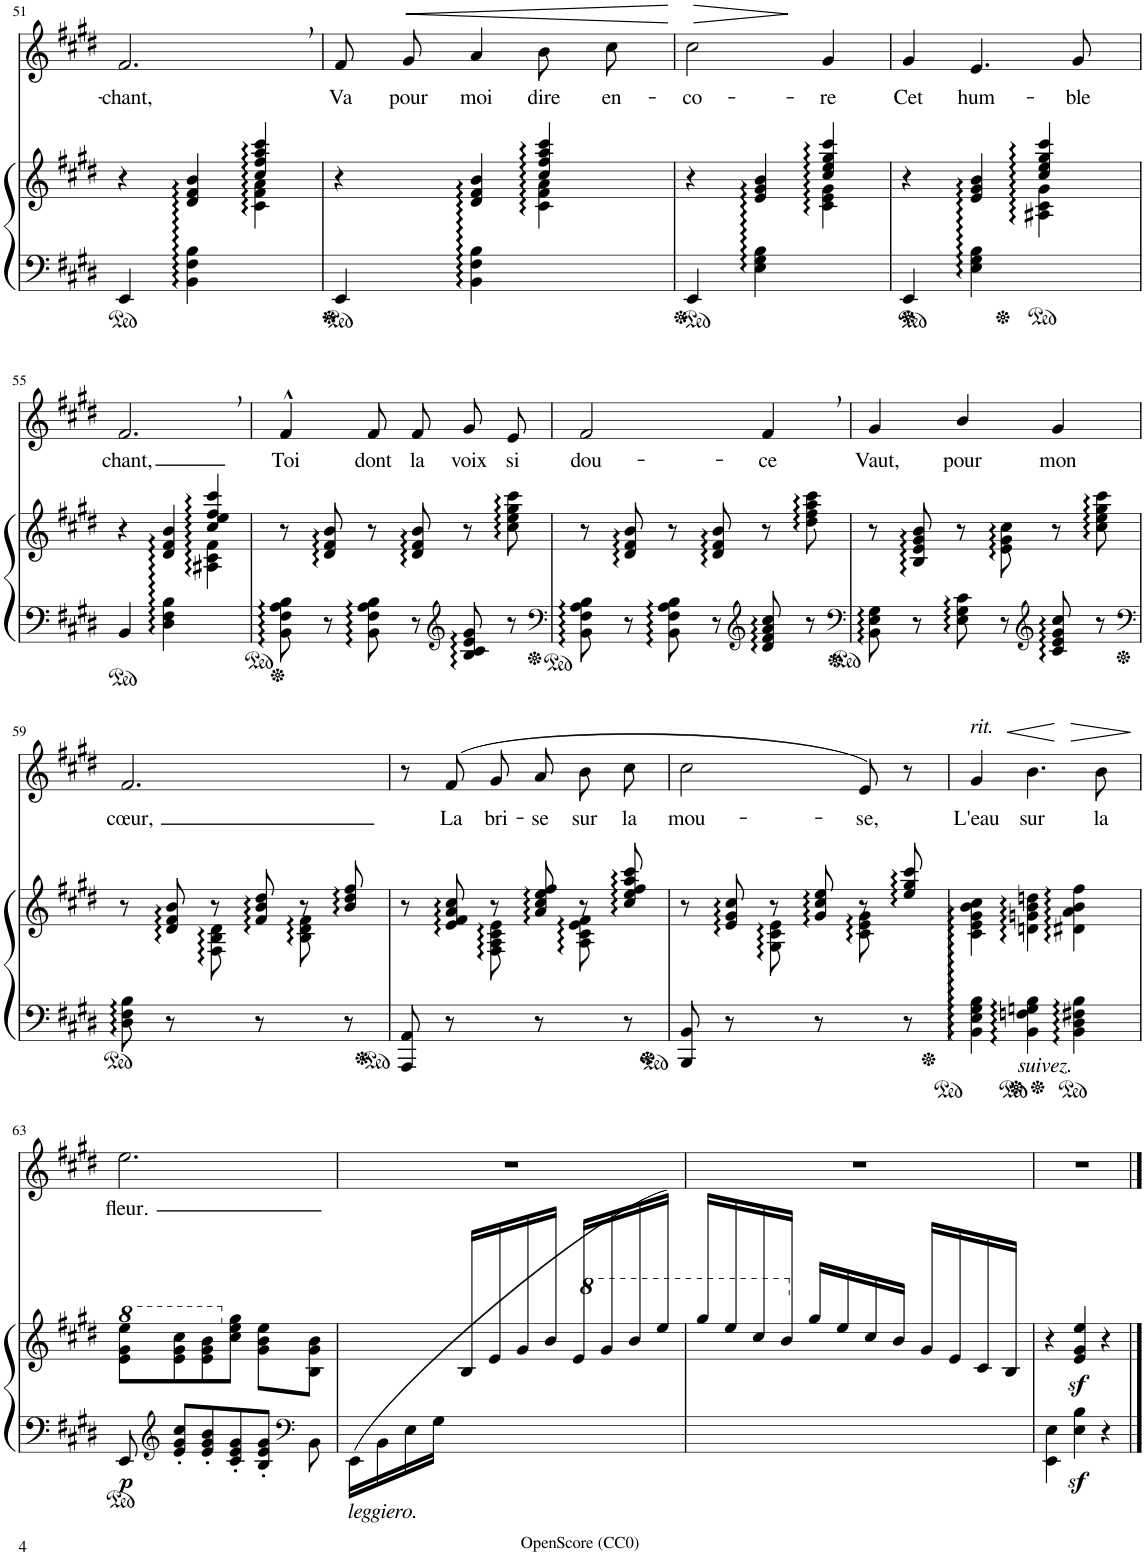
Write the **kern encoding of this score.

**kern	**kern	**dynam	**kern	**text	**dynam
*part2	*part2	*part2	*part1	*part1	*part1
*staff3	*staff2	*staff2/3	*staff1	*staff1	*staff1
*I"PIANO	*	*	*I"Chant Voice	*	*
*I'Pno	*	*	*	*	*
!!LO:PB:g=z
*clefF4	*clefG2	*	*clefG2	*	*
*k[f#c#g#d#]	*k[f#c#g#d#]	*	*k[f#c#g#d#]	*	*
*M3/4	*M3/4	*	*M3/4	*	*
*ped	*	*	*	*	*
=51	=51	=51	=51	=51	=51
*^	*^	*	*	*	*
*	*	*	*^	*	*	*	*
!	!	!	!	!	!	!	!LO:LY:b	!
4EE/	4ryy	4r	2ryy	2ryy	.	2.f#,/	-chant,	.
4BB\ 4F#\ 4B\	4BB 4F# 4B 4d# 4f# 4b	4d#/ 4f#/ 4b/	.	.	.	.	.	.
4ryy	4ryy	4cc#/ 4ff#/ 4aa/ 4ccc#/	4c# 4f# 4a 4cc# 4ff# 4aa 4ccc#	4c#\ 4f#\ 4a\	.	.	.	.
=52	=52	=52	=52	=52	=52	=52	=52	=52
*ped	*	*	*	*	*	*	*	*
*	*	*Xped	*	*	*	*	*	*
!	!	!	!	!	!	!	!LO:LY:b	!
4EE/	4ryy	4r	2ryy	2ryy	.	8f#/L	Va	.
!	!	!	!	!	!	!	!LO:LY:b	!LO:HP:b
.	.	.	.	.	.	8g#/J	pour	<
!	!	!	!	!	!	!	!LO:LY:b	!
4BB\ 4F#\ 4B\	4BB 4F# 4B 4d# 4f# 4b	4d#/ 4f#/ 4b/	.	.	.	4a/	moi	.
!	!	!	!	!	!	!	!LO:LY:b	!
4ryy	4ryy	4cc#/ 4ff#/ 4aa/ 4ccc#/	4c# 4f# 4a 4cc# 4ff# 4aa 4ccc#	4c#\ 4f#\ 4a\	.	8b\L	dire	.
!	!	!	!	!	!	!	!LO:LY:b	!
.	.	.	.	.	.	8cc#\J	en-	.
*v	*v	*	*	*	*	*	*	*
*	*v	*v	*v	*	*	*	*
.	.	.	.	.	[
=53	=53	=53	=53	=53	=53
*ped	*	*	*	*	*
*^	*	*	*	*	*
*	*	*Xped	*	*	*	*
*	*	*^	*	*	*	*
*	*	*	*^	*	*	*	*
!	!	!	!	!	!	!	!LO:LY:b	!LO:HP:b
4EE/	4ryy	4r	2ryy	2ryy	.	2cc#\	-co-	>
4E\ 4G#\ 4B\	4E 4G# 4B 4e 4g# 4b	4e/ 4g#/ 4b/	.	.	.	.	.	.
!	!	!	!	!	!	!	!LO:LY:b	!
4ryy	4ryy	4cc#/ 4ee/ 4gg#/ 4ccc#/	4c# 4e 4g# 4cc# 4ee 4gg# 4ccc#	4c#\ 4e\ 4g#\	.	4g#/	-re	]
=54	=54	=54	=54	=54	=54	=54	=54	=54
*	*	*Xped	*	*	*	*	*	*
!	!	!	!	!	!	!	!LO:LY:b	!
4EE/	4ryy	4r	2ryy	2ryy	.	4g#/	Cet	.
!	!	!	!	!	!	!	!LO:LY:b	!
4E\ 4G#\ 4B\	4E 4G# 4B 4e 4g# 4b	4e/ 4g#/ 4b/	.	.	.	4.e/	hum-	.
*	*	*ped	*	*	*	*	*	*
4ryy	4ryy	4cc#/ 4ee/ 4gg#/ 4ccc#/	4A#X 4c# 4g# 4cc# 4ee 4gg# 4ccc#	4A#\ 4c#\ 4g#\	.	.	.	.
!	!	!	!	!	!	!	!LO:LY:b	!
.	.	.	.	.	.	8g#/	-ble	.
!!LO:LB:g=z
=55	=55	=55	=55	=55	=55	=55	=55	=55
*ped	*	*	*	*	*	*	*	*
*	*	*Xped	*	*	*	*	*	*
!	!	!	!	!	!	!	!LO:LY:b	!
4BB/	4ryy	4r	2ryy	2ryy	.	2.f#,/	chant,	.
4D#\ 4F#\ 4B\	4D# 4F# 4B 4d# 4f# 4b	4d#/ 4f#/ 4b/	.	.	.	.	.	.
4ryy	4ryy	4cc#/ 4ee/ 4ff#/ 4ccc#/	4A#X 4c# 4f# 4cc# 4ee 4ff# 4ccc#	4A#\ 4c#\ 4f#\	.	.	.	.
*v	*v	*	*	*	*	*	*	*
*	*v	*v	*v	*	*	*	*
=56	=56	=56	=56	=56	=56
*	*Xped	*	*	*	*
*^	*^	*	*	*	*
*	*	*	*^	*	*	*	*
!	!	!	!	!	!	!	!LO:LY:b	!
*v	*v	*	*	*	*	*	*	*
*	*v	*v	*v	*	*	*	*
8BB\ 8F#\ 8A\ 8B\	8r	.	4f#^^/	Toi	.
8r	8d#/ 8f#/ 8b/	.	.	.	.
!	!	!	!	!LO:LY:b	!
8BB\ 8F#\ 8A\ 8B\	8r	.	8f#/L	dont	.
!	!	!	!	!LO:LY:b	!
8r	8d#/ 8f#/ 8b/	.	8f#/J	la	.
*clefG2	*	*	*	*	*
!	!	!	!	!LO:LY:b	!
8B/ 8c#/ 8e/ 8g#/	8r	.	8g#/L	voix	.
!	!	!	!	!LO:LY:b	!
8r	8cc#\ 8ee\ 8gg#\ 8ccc#\	.	8e/J	si	.
=57	=57	=57	=57	=57	=57
*clefF4	*	*	*	*	*
!	!	!	!	!LO:LY:b	!
8BB\ 8F#\ 8A\ 8B\	8r	.	2f#/	dou-	.
8r	8d#/ 8f#/ 8b/	.	.	.	.
8BB\ 8F#\ 8A\ 8B\	8r	.	.	.	.
8r	8d#/ 8f#/ 8b/	.	.	.	.
*clefG2	*	*	*	*	*
!	!	!	!	!LO:LY:b	!
8d#/ 8f#/ 8a/ 8cc#/	8r	.	4f#,/	-ce	.
8r	8dd#\ 8ff#\ 8aa\ 8ccc#\	.	.	.	.
=58	=58	=58	=58	=58	=58
*clefF4	*	*	*	*	*
!	!	!	!	!LO:LY:b	!
8BB\ 8E\ 8G#\	8r	.	4g#/	Vaut,	.
8r	8B/ 8e/ 8g#/ 8b/	.	.	.	.
!	!	!	!	!LO:LY:b	!
8E\ 8G#\ 8c#\	8r	.	4b/	pour	.
8r	8e\ 8g#\ 8cc#\	.	.	.	.
*clefG2	*	*	*	*	*
!	!	!	!	!LO:LY:b	!
8c#/ 8e/ 8g#/ 8cc#/	8r	.	4g#/	mon	.
8r	8cc#\ 8ee\ 8gg#\ 8ccc#\	.	.	.	.
!!LO:LB:g=z
=59	=59	=59	=59	=59	=59
*clefF4	*	*	*	*	*
*	*^	*	*	*	*
!	!	!	!	!	!LO:LY:b	!
8D#\ 8F#\ 8B\	8r	4ryy	.	2.f#/	cœur,	.
8r	8d#/ 8f#/ 8b/	.	.	.	.	.
8ryy	8r	8F#\ 8B\ 8d#\	.	.	.	.
8r	8f#/ 8b/ 8dd#/	8ryy	.	.	.	.
8ryy	8r	8B\ 8d#\ 8f#\	.	.	.	.
8r	8b/ 8dd#/ 8ff#/	8ryy	.	.	.	.
=60	=60	=60	=60	=60	=60	=60
8AAA/ 8AA/	8r	4ryy	.	8r	.	.
!	!	!	!	!	!LO:LY:b	!
8r	8e/ 8f#/ 8a/ 8cc#/	.	.	(8f#/	La	.
!	!	!	!	!	!LO:LY:b	!
8ryy	8r	8F#\ 8A\ 8c#\ 8e\	.	8g#/L	bri-	.
!	!	!	!	!	!LO:LY:b	!
8r	8a/ 8cc#/ 8ee/ 8ff#/	8ryy	.	8a/J	-se	.
!	!	!	!	!	!LO:LY:b	!
8ryy	8r	8A\ 8c#\ 8e\ 8f#\	.	8b\L	sur	.
!	!	!	!	!	!LO:LY:b	!
8r	8cc#/ 8ee/ 8ff#/ 8aa/ 8ccc#/	8ryy	.	8cc#\J	la	.
=61	=61	=61	=61	=61	=61	=61
!	!	!	!	!	!LO:LY:b	!
8BBB/ 8BB/	8r	4ryy	.	2cc#\	mou-	.
8r	8e/ 8g#/ 8cc#/	.	.	.	.	.
8ryy	8r	8G#\ 8c#\ 8e\	.	.	.	.
8r	8g#/ 8cc#/ 8ee/	8ryy	.	.	.	.
!	!	!	!	!	!LO:LY:b	!
8ryy	8r	8c#\ 8e\ 8g#\	.	8e/)	-se,	.
8r	8ee/ 8gg#/ 8ccc#/	8ryy	.	8r	.	.
=62	=62	=62	=62	=62	=62	=62
*^	*	*	*	*	*	*
!	!	!	!	!	!LO:TX:a:i:t=rit.	!	!
!	!	!	!	!	!	!LO:LY:b	!LO:HP:b
*	*	*v	*v	*	*	*	*
4BB\ 4E\ 4G#\ 4B\	4BB 4E 4G# 4B 4c# 4e 4g# 4b 4cc#	4c#\ 4e\ 4g#\ 4b\ 4cc#\	.	4g#/	L'eau	<
!LO:TX:b:i:t=suivez.	!	!	!	!	!	!
!	!	!	!	!	!LO:LY:b	!LO:HP:n=1:b
4BB\: 4Fn\: 4Gn\: 4B\:	2ryy	4dn\ 4gn\ 4b\ 4ddn\	.	4.b\	sur	[ >
4BB\: 4D#\: 4F#X\: 4B\:	.	4d#X\ 4a\ 4b\ 4ff#\	.	.	.	.
!	!	!	!	!	!LO:LY:b	!
.	.	.	.	8b\	la	]
*v	*v	*	*	*	*	*
!!LO:LB:g=z
=63	=63	=63	=63	=63	=63
*	*8va	*	*	*	*
!	!	!LO:DY:b=2	!	!LO:LY:b	!
8EE/	8ee\ 8gg#\ 8eee\L	p	2.ee\	fleur.	.
*clefG2	*	*	*	*	*
8e/' 8g#/' 8cc#/'L	8ee\ 8gg#\ 8ccc#\	.	.	.	.
8e/' 8g#/' 8b/'	8ee\ 8gg#\ 8bb\	.	.	.	.
*	*X8va	*	*	*	*
8c#/' 8e/' 8g#/'	8cc#\ 8ee\ 8gg#\J	.	.	.	.
8B/' 8e/' 8g#/'J	8g#\ 8b\ 8ee\L	.	.	.	.
*clefF4	*	*	*	*	*
8BB\	8B\ 8g#\ 8b\J	.	.	.	.
=64	=64	=64	=64	=64	=64
*	*^	*	*	*	*
!LO:TX:b:i:t=leggiero.	!	!	!	!	!	!
(16EE\LL	2.ryy	4ryy	.	2.r	.	.
16BB\	.	.	.	.	.	.
16E\	.	.	.	.	.	.
16G#\JJ	.	.	.	.	.	.
2ryy	.	16B/LL	.	.	.	.
.	.	16e/	.	.	.	.
.	.	16g#/	.	.	.	.
.	.	16b/JJ	.	.	.	.
*	*8va	*	*	*	*	*
.	.	16ee/LL	.	.	.	.
.	.	16gg#/	.	.	.	.
.	.	16bb/	.	.	.	.
.	.	16eee/JJ)	.	.	.	.
=65	=65	=65	=65	=65	=65	=65
2.ryy	2.ryy	16ggg#/LL	.	2.r	.	.
.	.	16eee/	.	.	.	.
.	.	16ccc#/	.	.	.	.
*	*X8va	*	*	*	*	*
.	.	16b/JJ	.	.	.	.
.	.	16gg#/LL	.	.	.	.
.	.	16ee/	.	.	.	.
.	.	16cc#/	.	.	.	.
.	.	16b/JJ	.	.	.	.
.	.	16g#/LL	.	.	.	.
.	.	16e/	.	.	.	.
.	.	16c#/	.	.	.	.
.	.	16B/JJ	.	.	.	.
*	*v	*v	*	*	*	*
=66	=66	=66	=66	=66	=66
4EE\ 4E\	4r	.	2.r	.	.
4E\z< 4B\z<	4e/z< 4g#/z< 4ee/z<	.	.	.	.
4r	4r	.	.	.	.
==	==	==	==	==	==
*-	*-	*-	*-	*-	*-
